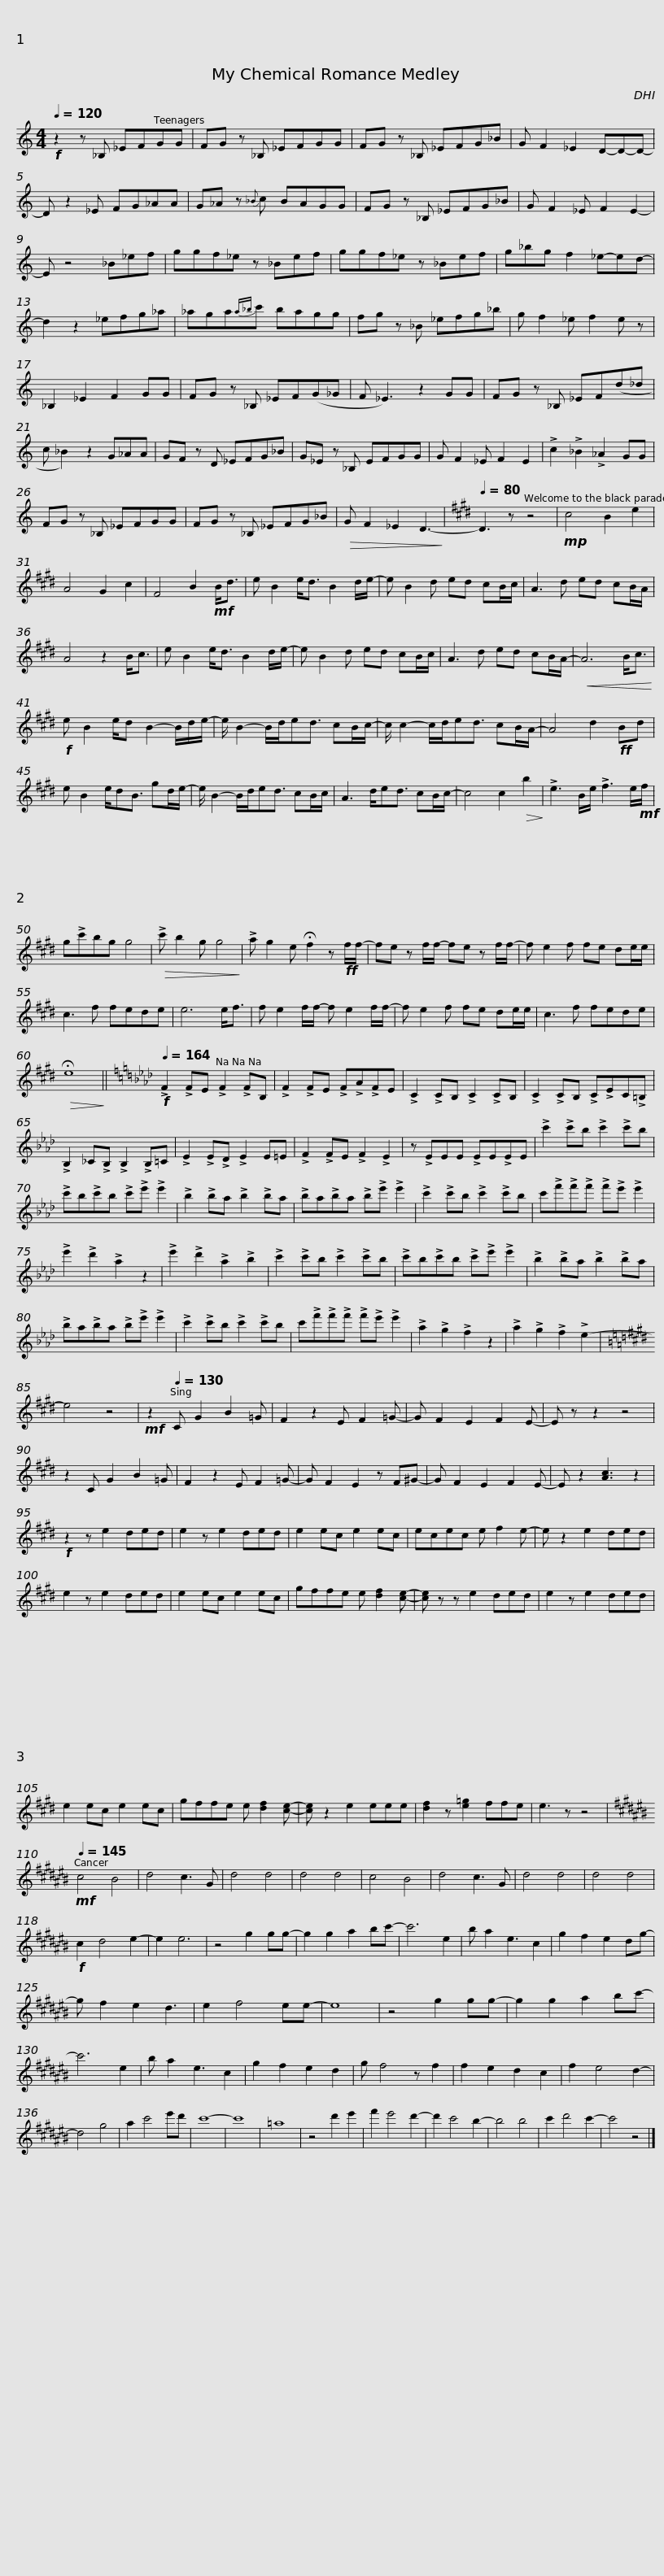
X:1
L:1/8
Q:1/4=120
M:4/4
I:linebreak $
K:none
V:1 treble transpose=-9
V:1
[K:C]!f! z2 z _B, _EFGG | FG z _B, _EFGG | FG z _B, _EFG_B | G F2 _E2 D-D-D- | D z2 _E FG_AA |$ %5
 G_A z{_B} c BAGG | FG z _B, _EFG_B | G F2 _E F2 E2- | E z4 _B_ef | ggf_e z _Bef |$ %10
 ggf_e z _Bef | g_bg f2 _e-ed- | d2 z2 _efg_a | _aga{a_b}c' bagg |$ fg z _B _efg_b | %15
 g f2 _e f2 e z | _B,2 _E2 F2 GG | FG z _B, _EF(G_G | F _E3) z2 GG |$ FG z _B, _EF(d_d | %20
 c _B2) z2 G_AA | GF z D _EFG_B | G_E z _B, EFGG | G F2 _E F2 E2 |$ !>!c2 !>!_B2 !>!_A2 GG | %25
 FG z _B, _EFGG | FG z _B, _EFG_B |!>(! G F2 _E2 D3-!>)! |[K:E][Q:1/4=80] D3 z z4 |!mp! c4 B2 e2 | %30
 A4 G2 c2 |$ F4 B2!mf! B<d | e B2 e<d B2 d/e/- | e B2 d ed cB/c/ | A3 d ed cB/A/ | %35
 A4 z2 B<c | e B2 e<d B2 d/e/- |$ e B2 d ed cB/c/ | A3 d ed cB/A/- |!<(! A6 B<c!<)! | %40
!f! e B2 e/d B2- B/d/e/- | e/ B2- B/d/ed3/2 cB/c/- |$ c/ c2- c/d/ed3/2 cB/A/- | A4 d2!ff! Bd | e B2 e/dB3/2 gd/e/- | %45
 e/ B2- B/d/ed3/2 cB/c/ | A3 d/ed3/2 cB/c/- | c4 c2!>(! b2!>)! |$ !>!e3 B/e/ !>!f3 e/!mf!f/ | g!>!c'bg g4 | %50
!>(! !>!c' b2 g g4!>)! | !>!a g2 e !fermata!f2 z!ff! f/f/- | fe z f/f/- fe z f/f/- | f e2 f fe de/e/ |$ c3 f fede | %55
 e6 e<f | f e2 f/f/- f e2 f/f/- | f e2 f fe de/e/ | c3 f fede |!>(! !fermata!e8!>)! ||$ %60
[K:Ab]!f![Q:1/4=164] !>!F2 !>!FE !>!F2 !>!FB, | !>!F2 !>!FE !>!F!>!A!>!FE | !>!C2 !>!CB, !>!C2 !>!CB, | !>!C2 !>!CB, !>!C!>!EC!>!=B, | !>!B,2 _C!>!B, !>!B,2 !>!B,=C |$ %65
 !>!E2 !>!E!>!D !>!E2 E=E | !>!F2 !>!FE !>!F2 !>!E2 | z !>!EEE !>!EE!>!EE | !>!c'2 !>!c'b !>!c'2 !>!c'b | !>!c'b!>!c'b !>!c'!>!e' !>!e'2 |$ %70
 !>!b2 !>!ba !>!b2 !>!ba | !>!ba!>!ba !>!b!>!e' !>!e'2 | !>!c'2 !>!c'b !>!c'2 !>!c'b | c'!>!f'!>!f'!>!f' !>!f'!>!e' !>!e'2 | !>!e'2 !>!d'2 !>!a2 z2 |$ %75
 !>!e'2 !>!d'2 !>!a2 !>!b2 | !>!c'2 !>!c'b !>!c'2 !>!c'b | !>!c'b!>!c'b !>!c'!>!e' !>!e'2 | !>!b2 !>!ba !>!b2 !>!ba | !>!ba!>!ba !>!b!>!e' !>!e'2 |$ %80
 !>!c'2 !>!c'b !>!c'2 !>!c'b | c'!>!f'!>!f'!>!f' !>!f'!>!e' !>!e'2 | !>!a2 !>!g2 !>!f2 z2 | !>!a2 !>!g2 !>!f2 !>!e2- |[K:E] e4 z4 | %85
!mf! z2[Q:1/4=130] C G2 B2 =G |$ F2 z2 E F2 =G- | G F2 E2 F2 E- | E z z2 z4 | z2 C G2 B2 =G | %90
 F2 z2 E F2 =G- | G F2 E2 z F^G- |$ G F2 E2 F2 E- | E z2 [Ac]3 z2 |!f! z2 z e2 ded | %95
 e2 z e2 ded | e2 ec e2 ec | ecec e f2 e- | e z2 e2 ded |$ e2 z e2 ded | %100
 e2 ec e2 ec | gffe e [df]2 [ce]- | [ce] z z e2 ded | e2 z e2 ded | e2 ec e2 ec |$ %105
 gffe e [df]2 [ce]- | [ce] z2 e2 eee | [df]2 z [e=g]2 ffe | e3 z z4 |[K:C#]!mf![Q:1/4=145] c4 B4 | %110
 d4 c3 G | d4 d4 | d4 d4 | c4 B4 |$ d4 c3 G | %115
 d4 d4 | d4 d4 |!f! c2 d4 e2- | e2 e6 | z4 g2 gg- | %120
 g2 g2 a2 bc'- | c'6 e2 | b a2 e3 c2 | g2 f2 e2 dg- |$ g f2 e2 d3 | %125
 e2 f4 ee- | e8 | z4 g2 gg- | g2 g2 a2 bc'- | c'6 e2 | %130
 b a2 e3 c2 | g2 f2 e2 d2 | g f4 z f2 |$ f2 e2 d2 c2 | f2 e4 d2- | %135
 d4 g4 | a2 c'4 e'd' | c'8- | c'8 | =a8 | %140
 z4 d'2 e'2 | f'2 e'4 d'2- | d'2 c'4 b2- | b4 b4 |$ c'2 d'4 c'2- | %145
 c'4 z4 |] %146
